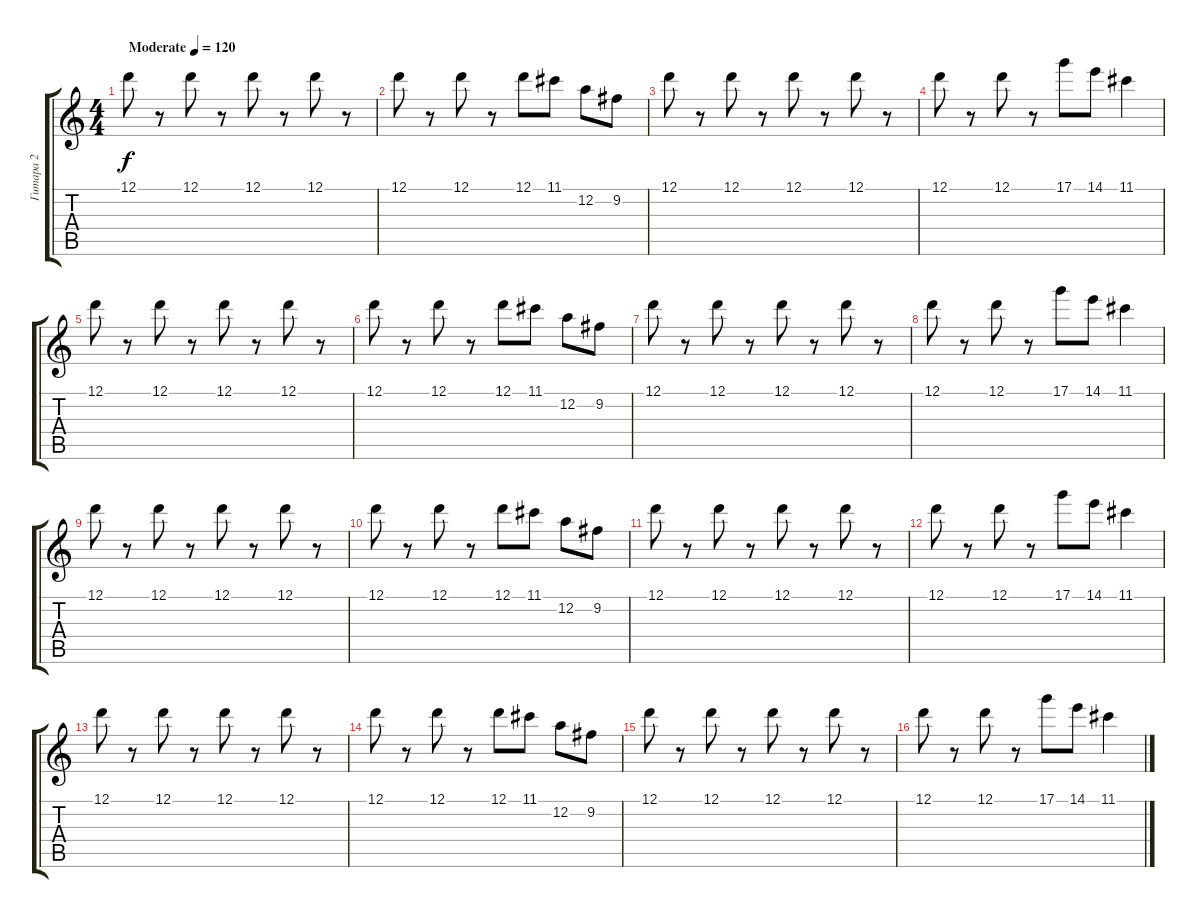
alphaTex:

\track ("Гитара 2" "Гитара 2") {instrument overdrivenguitar}
\staff {score tabs}
\tuning (D4 A3 F3 C3 G2 D2) {hide}
\ts (4 4)
\tempo (120 "Moderate")
\clef g2
\ks c
12.1.8{dy f instrument electricguitarclean} r.8 12.1.8 r.8 12.1.8 r.8 12.1.8 r.8 |
12.1.8 r.8 12.1.8 r.8 12.1.8 11.1.8 12.2.8 9.2.8 |
12.1.8 r.8 12.1.8 r.8 12.1.8 r.8 12.1.8 r.8 |
12.1.8 r.8 12.1.8 r.8 17.1.8 14.1.8 11.1.4 |
12.1.8 r.8 12.1.8 r.8 12.1.8 r.8 12.1.8 r.8 |
12.1.8 r.8 12.1.8 r.8 12.1.8 11.1.8 12.2.8 9.2.8 |
12.1.8 r.8 12.1.8 r.8 12.1.8 r.8 12.1.8 r.8 |
12.1.8 r.8 12.1.8 r.8 17.1.8 14.1.8 11.1.4 |
12.1.8 r.8 12.1.8 r.8 12.1.8 r.8 12.1.8 r.8 |
12.1.8 r.8 12.1.8 r.8 12.1.8 11.1.8 12.2.8 9.2.8 |
12.1.8 r.8 12.1.8 r.8 12.1.8 r.8 12.1.8 r.8 |
12.1.8 r.8 12.1.8 r.8 17.1.8 14.1.8 11.1.4 |
12.1.8 r.8 12.1.8 r.8 12.1.8 r.8 12.1.8 r.8 |
12.1.8 r.8 12.1.8 r.8 12.1.8 11.1.8 12.2.8 9.2.8 |
12.1.8 r.8 12.1.8 r.8 12.1.8 r.8 12.1.8 r.8 |
12.1.8 r.8 12.1.8 r.8 17.1.8 14.1.8 11.1.4
